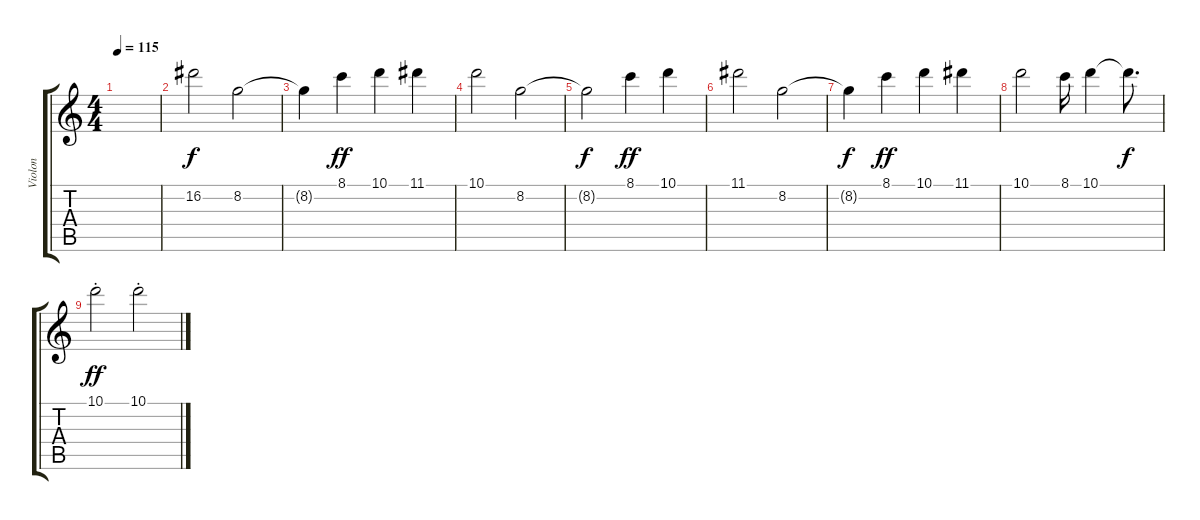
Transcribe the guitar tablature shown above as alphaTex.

\track ("Violon" "Violon") {instrument contrabass}
\staff {score tabs}
\tuning (E4 B3 G3 D3 A2 E2) {hide}
\ts (4 4)
\tempo 115
\clef g2
\ks c
|
16.2.2 8.2.2 |
8.2{t}.4{dy f} 8.1.4{dy ff} 10.1.4 11.1.4 |
10.1.2 8.2.2 |
8.2{t}.2{dy f} 8.1.4{dy ff} 10.1.4 |
11.1.2 8.2.2 |
8.2{t}.4{dy f} 8.1.4{dy ff} 10.1.4 11.1.4 |
10.1.2 8.1.16 10.1.4 10.1{t}.8{d dy f} |
10.1{st}.2{dy ff} 10.1{st}.2
